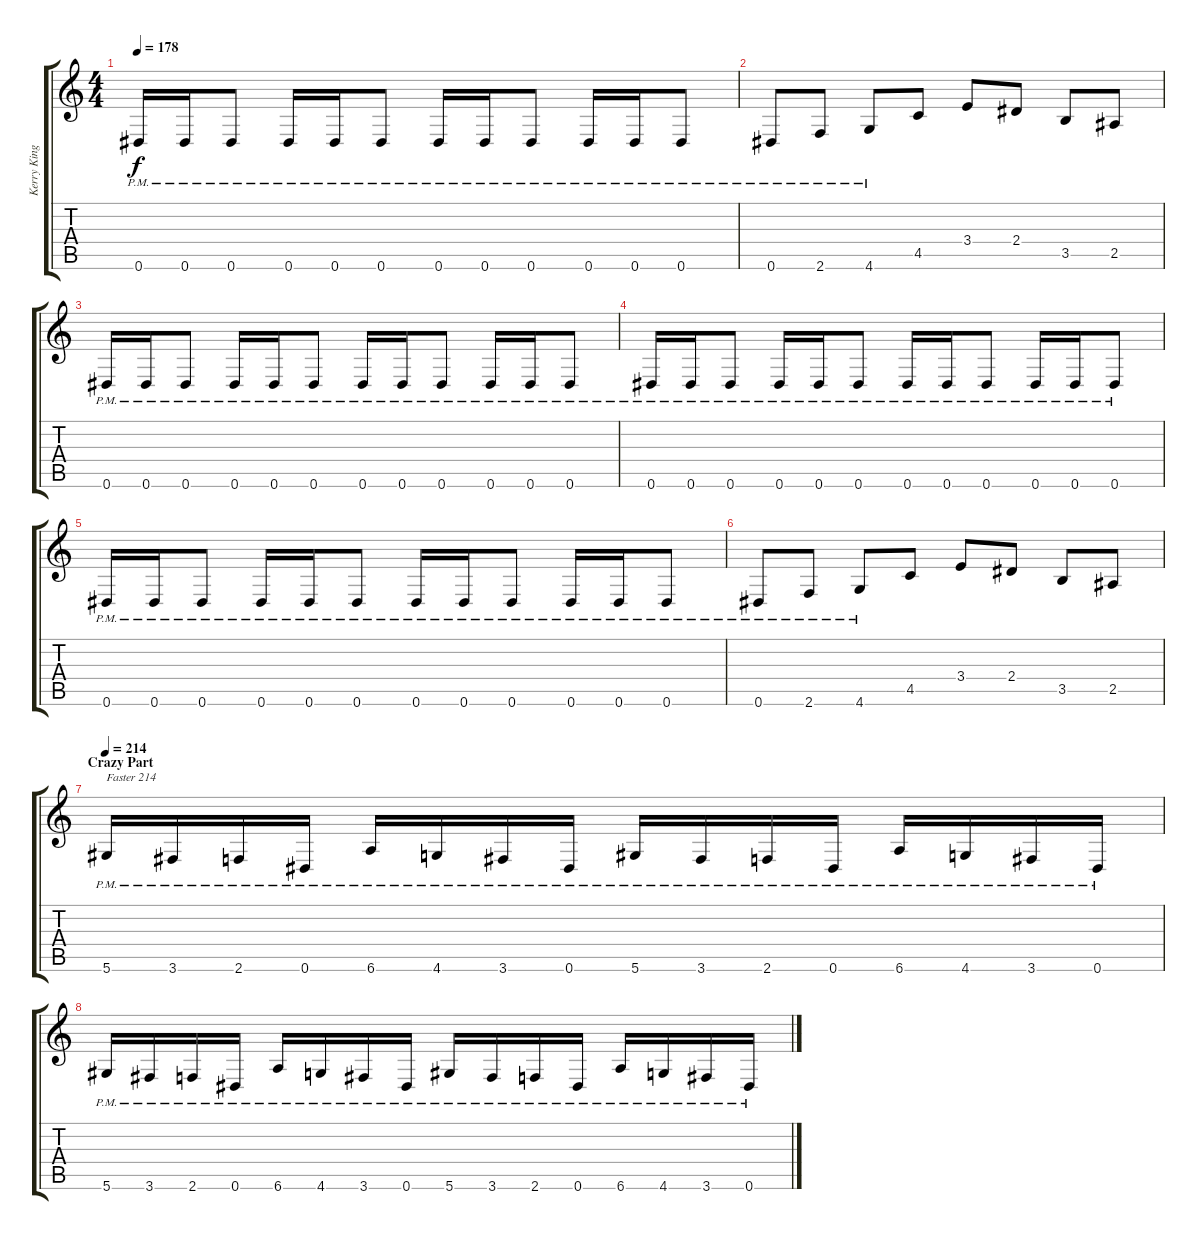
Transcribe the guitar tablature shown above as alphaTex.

\track ("Kerry King" "Kerry King") {instrument distortionguitar}
\staff {score tabs}
\tuning (Eb4 Bb3 Gb3 Db3 Ab2 Eb2) {hide}
\ts (4 4)
\tempo 178
\clef g2
\ks c
0.6{pm}.16{dy f} 0.6{pm}.16 0.6{pm}.8 0.6{pm}.16 0.6{pm}.16 0.6{pm}.8 0.6{pm}.16 0.6{pm}.16 0.6{pm}.8 0.6{pm}.16 0.6{pm}.16 0.6{pm}.8 |
0.6{pm}.8 2.6{pm}.8 4.6{pm}.8 4.5.8 3.4.8 2.4.8 3.5.8 2.5.8 |
0.6{pm}.16 0.6{pm}.16 0.6{pm}.8 0.6{pm}.16 0.6{pm}.16 0.6{pm}.8 0.6{pm}.16 0.6{pm}.16 0.6{pm}.8 0.6{pm}.16 0.6{pm}.16 0.6{pm}.8 |
0.6{pm}.16 0.6{pm}.16 0.6{pm}.8 0.6{pm}.16 0.6{pm}.16 0.6{pm}.8 0.6{pm}.16 0.6{pm}.16 0.6{pm}.8 0.6{pm}.16 0.6{pm}.16 0.6{pm}.8 |
0.6{pm}.16 0.6{pm}.16 0.6{pm}.8 0.6{pm}.16 0.6{pm}.16 0.6{pm}.8 0.6{pm}.16 0.6{pm}.16 0.6{pm}.8 0.6{pm}.16 0.6{pm}.16 0.6{pm}.8 |
0.6{pm}.8 2.6{pm}.8 4.6{pm}.8 4.5.8 3.4.8 2.4.8 3.5.8 2.5.8 |
\section ("" "Crazy Part")
\tempo 214
5.6{pm}.16{txt "Faster 214"} 3.6{pm}.16 2.6{pm}.16 0.6{pm}.16 6.6{pm}.16 4.6{pm}.16 3.6{pm}.16 0.6{pm}.16 5.6{pm}.16 3.6{pm}.16 2.6{pm}.16 0.6{pm}.16 6.6{pm}.16 4.6{pm}.16 3.6{pm}.16 0.6{pm}.16 |
5.6{pm}.16 3.6{pm}.16 2.6{pm}.16 0.6{pm}.16 6.6{pm}.16 4.6{pm}.16 3.6{pm}.16 0.6{pm}.16 5.6{pm}.16 3.6{pm}.16 2.6{pm}.16 0.6{pm}.16 6.6{pm}.16 4.6{pm}.16 3.6{pm}.16 0.6{pm}.16
